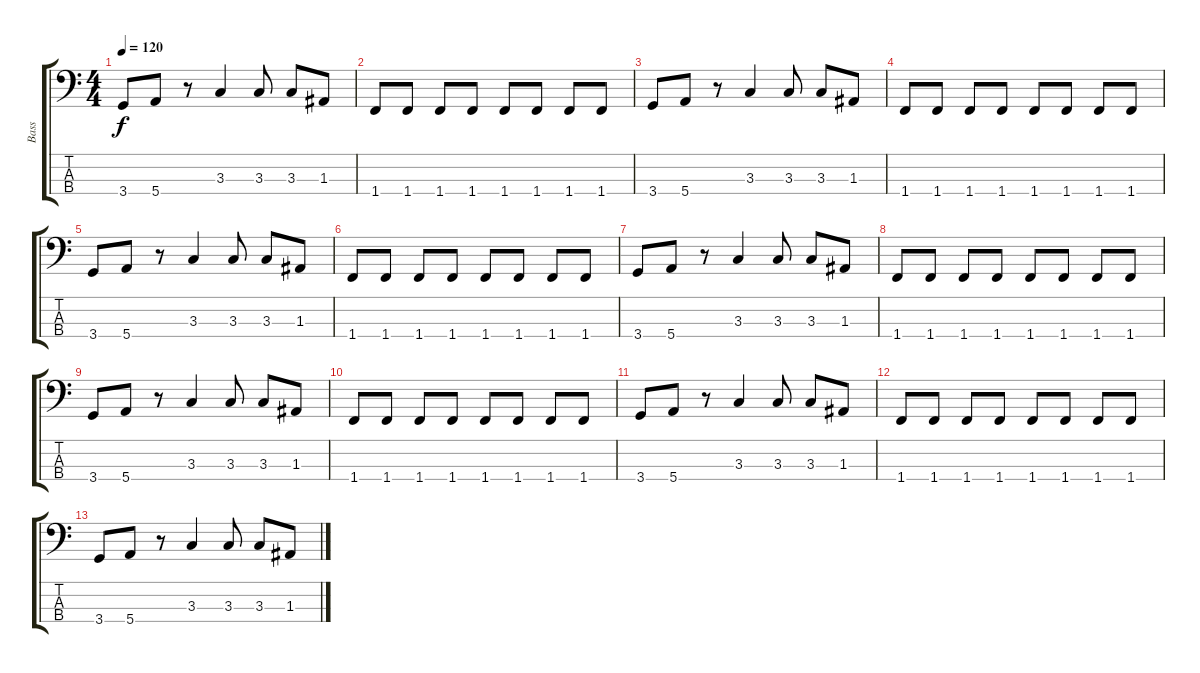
\track ("Bass" "Bass") {instrument electricbassfinger}
\staff {score tabs}
\tuning (G2 D2 A1 E1) {hide}
\ts (4 4)
\tempo 120
\clef f4
\ks c
3.4.8{dy f} 5.4.8 r.8 3.3.4 3.3.8 3.3.8 1.3.8 |
1.4.8 1.4.8 1.4.8 1.4.8 1.4.8 1.4.8 1.4.8 1.4.8 |
3.4.8 5.4.8 r.8 3.3.4 3.3.8 3.3.8 1.3.8 |
1.4.8 1.4.8 1.4.8 1.4.8 1.4.8 1.4.8 1.4.8 1.4.8 |
3.4.8 5.4.8 r.8 3.3.4 3.3.8 3.3.8 1.3.8 |
1.4.8 1.4.8 1.4.8 1.4.8 1.4.8 1.4.8 1.4.8 1.4.8 |
3.4.8 5.4.8 r.8 3.3.4 3.3.8 3.3.8 1.3.8 |
1.4.8 1.4.8 1.4.8 1.4.8 1.4.8 1.4.8 1.4.8 1.4.8 |
3.4.8 5.4.8 r.8 3.3.4 3.3.8 3.3.8 1.3.8 |
1.4.8 1.4.8 1.4.8 1.4.8 1.4.8 1.4.8 1.4.8 1.4.8 |
3.4.8 5.4.8 r.8 3.3.4 3.3.8 3.3.8 1.3.8 |
1.4.8 1.4.8 1.4.8 1.4.8 1.4.8 1.4.8 1.4.8 1.4.8 |
3.4.8 5.4.8 r.8 3.3.4 3.3.8 3.3.8 1.3.8
